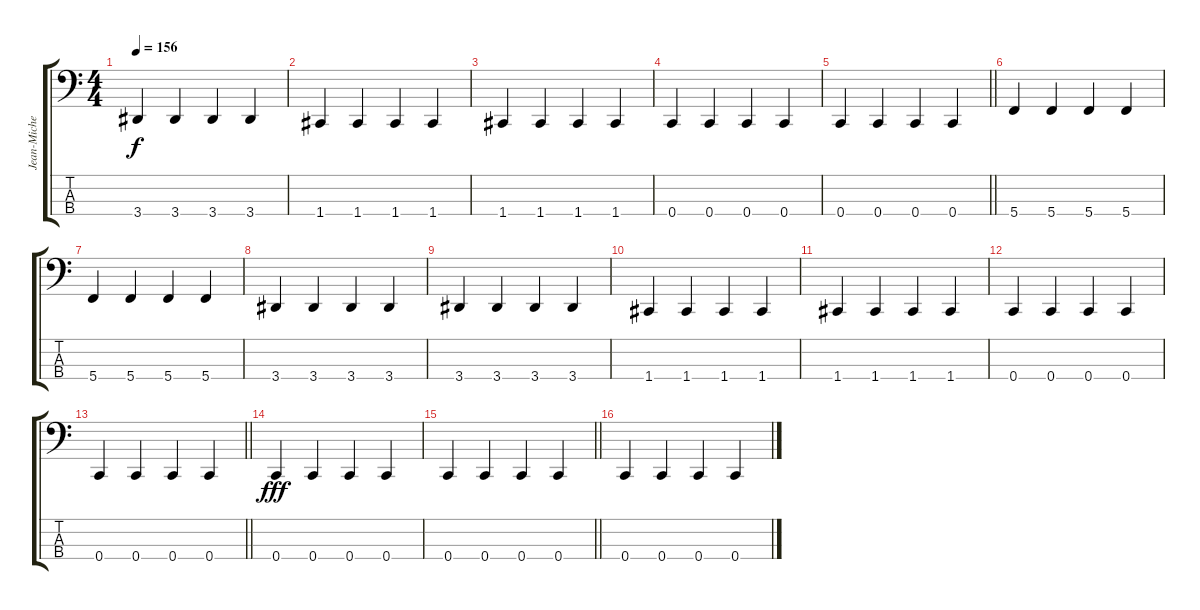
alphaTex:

\track ("Jean-Michel Labadie" "Jean-Miche") {instrument electricbasspick}
\staff {score tabs}
\tuning (F2 C2 G1 C1) {hide}
\ts (4 4)
\tempo 156
\clef f4
\ks c
3.4.4{dy f} 3.4.4 3.4.4 3.4.4 |
1.4.4 1.4.4 1.4.4 1.4.4 |
1.4.4 1.4.4 1.4.4 1.4.4 |
0.4.4 0.4.4 0.4.4 0.4.4 |
\barLineRight lightlight
0.4.4 0.4.4 0.4.4 0.4.4 |
5.4.4 5.4.4 5.4.4 5.4.4 |
5.4.4 5.4.4 5.4.4 5.4.4 |
3.4.4 3.4.4 3.4.4 3.4.4 |
3.4.4 3.4.4 3.4.4 3.4.4 |
1.4.4 1.4.4 1.4.4 1.4.4 |
1.4.4 1.4.4 1.4.4 1.4.4 |
0.4.4 0.4.4 0.4.4 0.4.4 |
\barLineRight lightlight
0.4.4 0.4.4 0.4.4 0.4.4 |
0.4.4{dy fff} 0.4.4 0.4.4 0.4.4 |
\barLineRight lightlight
0.4.4 0.4.4 0.4.4 0.4.4 |
0.4.4 0.4.4 0.4.4 0.4.4
